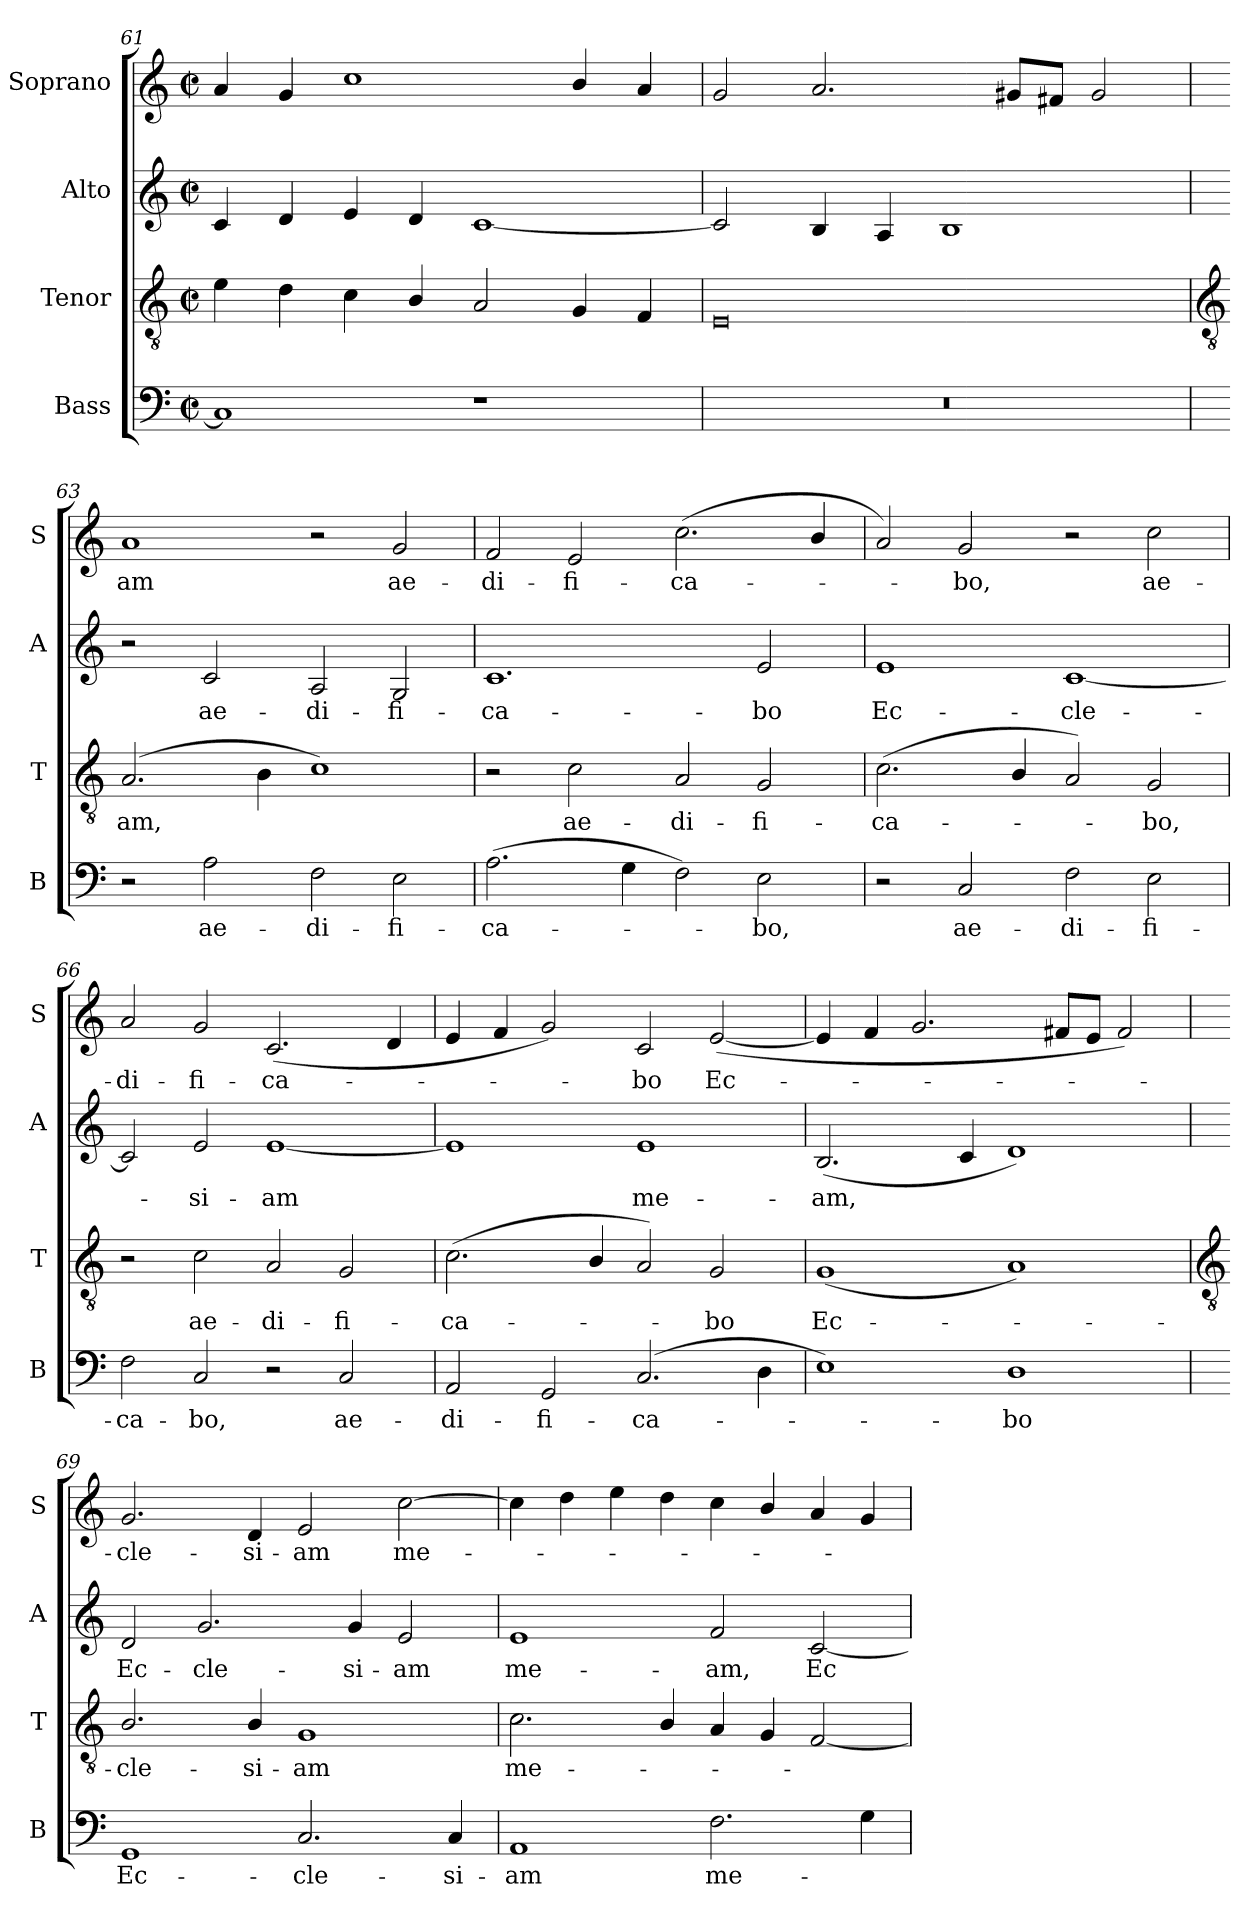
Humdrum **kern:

**kern	**text	**kern	**text	**kern	**text	**kern	**text
*part4	*part4	*part3	*part3	*part2	*part2	*part1	*part1
*staff4	*staff4	*staff3	*staff3	*staff2	*staff2	*staff1	*staff1
*I"Bass	*	*I"Tenor	*	*I"Alto	*	*I"Soprano	*
*I'B	*	*I'T	*	*I'A	*	*I'S	*
*clefF4	*	*clefGv2	*	*clefG2	*	*clefG2	*
*k[]	*	*k[]	*	*k[]	*	*k[]	*
*C:	*	*C:	*	*C:	*	*C:	*
*M4/2	*	*M4/2	*	*M4/2	*	*M4/2	*
*met(c|)	*	*met(c|)	*	*met(c|)	*	*met(c|)	*
=61	=61	=61	=61	=61	=61	=61	=61
1C]	.	4e	.	4c	.	4a	.
.	.	4d	.	4d	.	4g	.
.	.	4c	.	4e	.	1cc	.
.	.	4B/	.	4d	.	.	.
1r	.	2A	.	[1c	.	.	.
.	.	4G	.	.	.	4b/	.
.	.	4F	.	.	.	4a	.
=62	=62	=62	=62	=62	=62	=62	=62
0r	.	0E	.	2c]	.	2g	.
.	.	.	.	4B	.	2.a	.
.	.	.	.	4A	.	.	.
.	.	.	.	1B	.	.	.
.	.	.	.	.	.	8g#XL	.
.	.	.	.	.	.	8f#XJ	.
.	.	.	.	.	.	2g#	.
!!LO:LB:g=z
=63	=63	=63	=63	=63	=63	=63	=63
*	*	*clefGv2	*	*	*	*	*
!	!	!	!LO:LY:b	!	!	!	!LO:LY:b
2r	.	(>2.A	am,	2r	.	1a	am
!	!LO:LY:b	!	!	!	!LO:LY:b	!	!
2A	ae-	.	.	2c	ae-	.	.
.	.	4B	.	.	.	.	.
!	!LO:LY:b	!	!	!	!LO:LY:b	!	!
2F	-di-	1c)	.	2A	-di-	2r	.
!	!LO:LY:b	!	!	!	!LO:LY:b	!	!LO:LY:b
2E	-fi-	.	.	2G	-fi-	2g	ae-
=64	=64	=64	=64	=64	=64	=64	=64
!	!LO:LY:b	!	!	!	!LO:LY:b	!	!LO:LY:b
(>2.A	-ca-	2r	.	1.c	-ca-	2f	-di-
!	!	!	!LO:LY:b	!	!	!	!LO:LY:b
.	.	2c	ae-	.	.	2e	-fi-
4G	.	.	.	.	.	.	.
!	!	!	!LO:LY:b	!	!	!	!LO:LY:b
2F)	.	2A	-di-	.	.	(<2.cc	-ca-
!	!LO:LY:b	!	!LO:LY:b	!	!LO:LY:b	!	!
2E	bo,	2G	-fi-	2e	-bo	.	.
.	.	.	.	.	.	4b/	.
=65	=65	=65	=65	=65	=65	=65	=65
!	!	!	!LO:LY:b	!	!LO:LY:b	!	!
2r	.	(<2.c	-ca-	1e	Ec-	2a)	.
!	!LO:LY:b	!	!	!	!	!	!LO:LY:b
2C	ae-	.	.	.	.	2g	bo,
.	.	4B/	.	.	.	.	.
!	!LO:LY:b	!	!	!	!LO:LY:b	!	!
2F	-di-	2A)	.	[1c	-cle-	2r	.
!	!LO:LY:b	!	!LO:LY:b	!	!	!	!LO:LY:b
2E	-fi-	2G	bo,	.	.	2cc	ae-
=66	=66	=66	=66	=66	=66	=66	=66
!	!LO:LY:b	!	!	!	!	!	!LO:LY:b
2F	-ca-	2r	.	2c]	.	2a	-di-
!	!LO:LY:b	!	!LO:LY:b	!	!LO:LY:b	!	!LO:LY:b
2C	-bo,	2c	ae-	2e	si-	2g	-fi-
!	!	!	!LO:LY:b	!	!LO:LY:b	!	!LO:LY:b
2r	.	2A	-di-	[1e	-am	(<2.c	-ca-
!	!LO:LY:b	!	!LO:LY:b	!	!	!	!
2C	ae-	2G	-fi-	.	.	.	.
.	.	.	.	.	.	4d	.
=67	=67	=67	=67	=67	=67	=67	=67
!	!LO:LY:b	!	!LO:LY:b	!	!	!	!
2AA	-di-	(<2.c	-ca-	1e]	.	4e	.
.	.	.	.	.	.	4f	.
!	!LO:LY:b	!	!	!	!	!	!
2GG	-fi-	.	.	.	.	2g)	.
.	.	4B/	.	.	.	.	.
!	!LO:LY:b	!	!	!	!LO:LY:b	!	!LO:LY:b
(>2.C	-ca-	2A)	.	1e	me-	2c	bo
!	!	!	!LO:LY:b	!	!	!	!LO:LY:b
.	.	2G	bo	.	.	(<[2e	Ec-
4D	.	.	.	.	.	.	.
=68	=68	=68	=68	=68	=68	=68	=68
!	!	!	!LO:LY:b	!	!LO:LY:b	!	!
1E)	.	(<1G	Ec-	(<2.B	-am,	4e]	.
.	.	.	.	.	.	4f	.
.	.	.	.	.	.	2.g	.
.	.	.	.	4c	.	.	.
!	!LO:LY:b	!	!	!	!	!	!
1D	bo	1A)	.	1d)	.	.	.
.	.	.	.	.	.	8f#XL	.
.	.	.	.	.	.	8eJ	.
.	.	.	.	.	.	2f#)	.
!!LO:LB:g=z
=69	=69	=69	=69	=69	=69	=69	=69
*	*	*clefGv2	*	*	*	*	*
!	!LO:LY:b	!	!LO:LY:b	!	!LO:LY:b	!	!LO:LY:b
1GG	Ec-	2.B/	cle-	2d	Ec-	2.g	cle-
!	!	!	!	!	!LO:LY:b	!	!
.	.	.	.	2.g	-cle-	.	.
!	!	!	!LO:LY:b	!	!	!	!LO:LY:b
.	.	4B/	-si-	.	.	4d	-si-
!	!LO:LY:b	!	!LO:LY:b	!	!	!	!LO:LY:b
2.C	-cle-	1G	-am	.	.	2e	-am
!	!	!	!	!	!LO:LY:b	!	!
.	.	.	.	4g	-si-	.	.
!	!	!	!	!	!LO:LY:b	!	!LO:LY:b
.	.	.	.	2e	-am	[2cc	me-
!	!LO:LY:b	!	!	!	!	!	!
4C	-si-	.	.	.	.	.	.
=70	=70	=70	=70	=70	=70	=70	=70
!	!LO:LY:b	!	!LO:LY:b	!	!LO:LY:b	!	!
1AA	-am	2.c	me-	1e	me-	4cc]	.
.	.	.	.	.	.	4dd	.
.	.	.	.	.	.	4ee	.
.	.	4B/	.	.	.	4dd	.
!	!LO:LY:b	!	!	!	!LO:LY:b	!	!
2.F	me-	4A	.	2f	-am,	4cc	.
.	.	4G	.	.	.	4b/	.
!	!	!	!	!	!LO:LY:b	!	!
.	.	[2F	.	[2c	Ec-	4a	.
4G	.	.	.	.	.	4g	.
=	=	=	=	=	=	=	=
*-	*-	*-	*-	*-	*-	*-	*-
